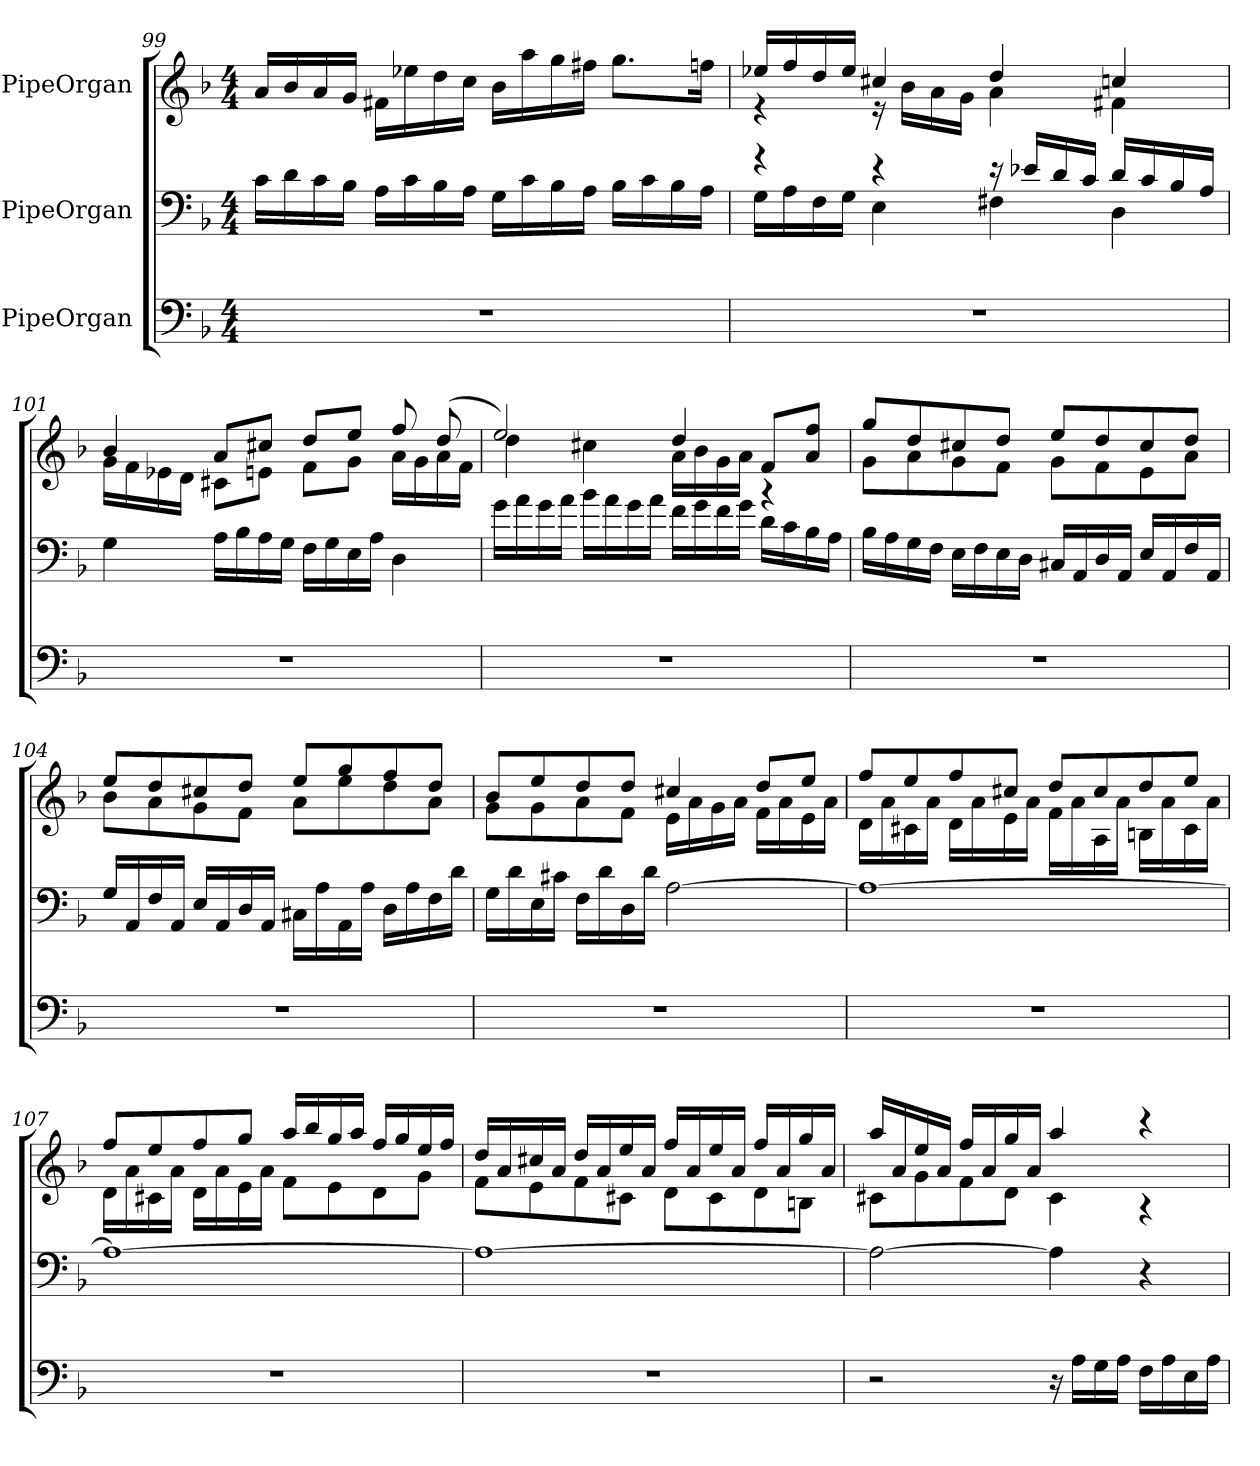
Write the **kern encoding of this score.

**kern	**kern	**kern
*part3	*part2	*part1
*staff3	*staff2	*staff1
*I"PipeOrgan	*I"PipeOrgan	*I"PipeOrgan
*clefF4	*clefF4	*clefG2
*k[b-]	*k[b-]	*k[b-]
*M4/4	*M4/4	*M4/4
=99	=99	=99
1r	16c\LL	16a/LL
.	16d\	16b-/
.	16c\	16a/
.	16B-\JJ	16g/JJ
.	16A\LL	16f#X\LL
.	16c\	16ee-X\
.	16B-\	16dd\
.	16A\JJ	16cc\JJ
.	16G\LL	16b-\LL
.	16c\	16aa\
.	16B-\	16gg\
.	16A\JJ	16ff#X\JJ
.	16B-\LL	8.gg\L
.	16c\	.
.	16B-\	.
.	16A\JJ	16ffn\Jk
=100	=100	=100
*	*^	*^
1r	4r	16G\LL	16ee-X/LL	4r
.	.	16A\	16ff/	.
.	.	16F\	16dd/	.
.	.	16G\JJ	16ee-/JJ	.
.	4r	4E\	4cc#X/	16r
.	.	.	.	16b-\LL
.	.	.	.	16a\
.	.	.	.	16g\JJ
.	16r	4F#X\	4dd/	4a\
.	16e-X/LL	.	.	.
.	16d/	.	.	.
.	16c/JJ	.	.	.
.	16d/LL	4D\	4ccn/	4f#X\
.	16c/	.	.	.
.	16B-/	.	.	.
.	16A/JJ	.	.	.
*	*v	*v	*	*
=101	=101	=101	=101
1r	4G\	4b-/	16g\LL
.	.	.	16f\
.	.	.	16e-X\
.	.	.	16d\JJ
.	16A\LL	8a/L	8c#X\L
.	16B-\	.	.
.	16A\	8cc#X/J	8en\J
.	16G\JJ	.	.
.	16F\LL	8dd/L	8f\L
.	16G\	.	.
.	16E\	8ee/J	8g\J
.	16A\JJ	.	.
.	4D\	8ff/	16a\LL
.	.	.	16g\
.	.	(8dd/	16a\
.	.	.	16f\JJ
=102	=102	=102	=102
1r	16g\LL	2ee/)	4dd\
.	16a\	.	.
.	16g\	.	.
.	16a\JJ	.	.
.	16b-\LL	.	4cc#X\
.	16a\	.	.
.	16g\	.	.
.	16a\JJ	.	.
.	16f\LL	4dd/	16a\LL
.	16g\	.	16b-\
.	16f\	.	16g\
.	16g\JJ	.	16a\JJ
.	16d\LL	8f/L	4r
.	16c\	.	.
.	16B-\	8a/ 8ff/J	.
.	16A\JJ	.	.
=103	=103	=103	=103
1r	16B-\LL	8gg/L	8g\L
.	16A\	.	.
.	16G\	8dd/	8a\
.	16F\JJ	.	.
.	16E\LL	8cc#X/	8g\
.	16F\	.	.
.	16E\	8dd/J	8f\J
.	16D\JJ	.	.
.	16C#X/LL	8ee/L	8g\L
.	16AA/	.	.
.	16D/	8dd/	8f\
.	16AA/JJ	.	.
.	16E/LL	8cc#/	8e\
.	16AA/	.	.
.	16F/	8dd/J	8a\J
.	16AA/JJ	.	.
=104	=104	=104	=104
1r	16G/LL	8ee/L	8b-\L
.	16AA/	.	.
.	16F/	8dd/	8a\
.	16AA/JJ	.	.
.	16E/LL	8cc#X/	8g\
.	16AA/	.	.
.	16D/	8dd/J	8f\J
.	16AA/JJ	.	.
.	16C#X\LL	8ee/L	8a\L
.	16A\	.	.
.	16AA\	8gg/	8ee\
.	16A\JJ	.	.
.	16D\LL	8ff/	8dd\
.	16A\	.	.
.	16F\	8dd/J	8a\J
.	16d\JJ	.	.
=105	=105	=105	=105
1r	16G\LL	8b-/L	8g\L
.	16d\	.	.
.	16E\	8ee/	8g\
.	16c#X\JJ	.	.
.	16F\LL	8dd/	8a\
.	16d\	.	.
.	16D\	8dd/J	8f\J
.	16d\JJ	.	.
.	[2A\	4cc#X/	16e\LL
.	.	.	16a\
.	.	.	16g\
.	.	.	16a\JJ
.	.	8dd/L	16f\LL
.	.	.	16a\
.	.	8ee/J	16e\
.	.	.	16a\JJ
=106	=106	=106	=106
1r	1A_	8ff/L	16d\LL
.	.	.	16a\
.	.	8ee/	16c#X\
.	.	.	16a\JJ
.	.	8ff/	16d\LL
.	.	.	16a\
.	.	8cc#X/J	16e\
.	.	.	16a\JJ
.	.	8dd/L	16f\LL
.	.	.	16a\
.	.	8cc#/	16A\
.	.	.	16a\JJ
.	.	8dd/	16Bn\LL
.	.	.	16a\
.	.	8ee/J	16c#\
.	.	.	16a\JJ
=107	=107	=107	=107
1r	1A_	8ff/L	16d\LL
.	.	.	16a\
.	.	8ee/	16c#X\
.	.	.	16a\JJ
.	.	8ff/	16d\LL
.	.	.	16a\
.	.	8gg/J	16e\
.	.	.	16a\JJ
.	.	16aa/LL	8f\L
.	.	16bb-/	.
.	.	16gg/	8e\
.	.	16aa/JJ	.
.	.	16ff/LL	8d\
.	.	16gg/	.
.	.	16ee/	8g\J
.	.	16ff/JJ	.
=108	=108	=108	=108
1r	1A_	16dd/LL	8f\L
.	.	16a/	.
.	.	16cc#X/	8e\
.	.	16a/JJ	.
.	.	16dd/LL	8f\
.	.	16a/	.
.	.	16ee/	8c#X\J
.	.	16a/JJ	.
.	.	16ff/LL	8d\L
.	.	16a/	.
.	.	16ee/	8c#\
.	.	16a/JJ	.
.	.	16ff/LL	8d\
.	.	16a/	.
.	.	16gg/	8Bn\J
.	.	16a/JJ	.
=109	=109	=109	=109
2r	2A\_	16aa/LL	8c#X\L
.	.	16a/	.
.	.	16ee/	8g\
.	.	16a/JJ	.
.	.	16ff/LL	8f\
.	.	16a/	.
.	.	16gg/	8d\J
.	.	16a/JJ	.
16r	4A\]	4aa/	4c#\
16A\LL	.	.	.
16G\	.	.	.
16A\JJ	.	.	.
16F\LL	4r	4r	4r
16A\	.	.	.
16E\	.	.	.
16A\JJ	.	.	.
*	*	*v	*v
=	=	=
*-	*-	*-
